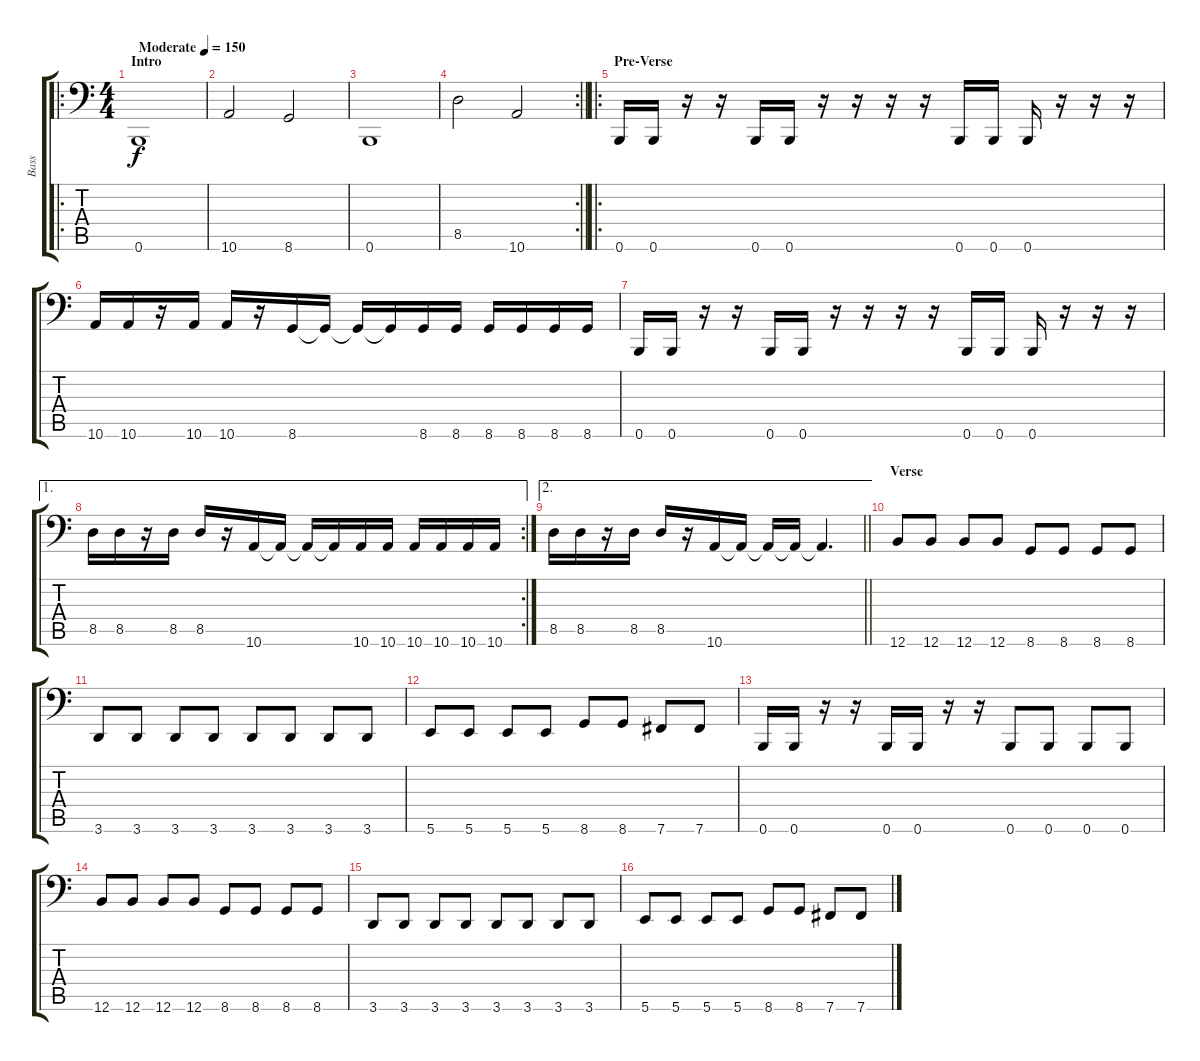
\track ("Bass" "Bass") {instrument electricbasspick}
\staff {score tabs}
\tuning (Db3 Ab2 E2 B1 Gb1 B0) {hide}
\ro
\ts (4 4)
\section ("" "Intro")
\tempo (150 "Moderate")
\clef f4
\ks c
0.6.1{dy f instrument electricbasspick} |
10.6.2 8.6.2 |
0.6.1 |
\rc 2
\barLineRight lightlight
8.5.2 10.6.2 |
\ro
\section ("" "Pre-Verse")
0.6.16 0.6.16 r.16 r.16 0.6.16 0.6.16 r.16 r.16 r.16 r.16 0.6.16 0.6.16 0.6.16 r.16 r.16 r.16 |
10.6.16 10.6.16 r.16 10.6.16 10.6.16 r.16 8.6.16 8.6{t}.16 8.6{t}.16 8.6{t}.16 8.6.16 8.6.16 8.6.16 8.6.16 8.6.16 8.6.16 |
0.6.16 0.6.16 r.16 r.16 0.6.16 0.6.16 r.16 r.16 r.16 r.16 0.6.16 0.6.16 0.6.16 r.16 r.16 r.16 |
\ae 1
\rc 2
8.5.16 8.5.16 r.16 8.5.16 8.5.16 r.16 10.6.16 10.6{t}.16 10.6{t}.16 10.6{t}.16 10.6.16 10.6.16 10.6.16 10.6.16 10.6.16 10.6.16 |
\ae 2
\barLineRight lightlight
8.5.16 8.5.16 r.16 8.5.16 8.5.16 r.16 10.6.16 10.6{t}.16 10.6{t}.16 10.6{t}.16 10.6{t}.4{d} |
\section ("" "Verse")
12.6.8 12.6.8 12.6.8 12.6.8 8.6.8 8.6.8 8.6.8 8.6.8 |
3.6.8 3.6.8 3.6.8 3.6.8 3.6.8 3.6.8 3.6.8 3.6.8 |
5.6.8 5.6.8 5.6.8 5.6.8 8.6.8 8.6.8 7.6.8 7.6.8 |
0.6.16 0.6.16 r.16 r.16 0.6.16 0.6.16 r.16 r.16 0.6.8 0.6.8 0.6.8 0.6.8 |
12.6.8 12.6.8 12.6.8 12.6.8 8.6.8 8.6.8 8.6.8 8.6.8 |
3.6.8 3.6.8 3.6.8 3.6.8 3.6.8 3.6.8 3.6.8 3.6.8 |
5.6.8 5.6.8 5.6.8 5.6.8 8.6.8 8.6.8 7.6.8 7.6.8
